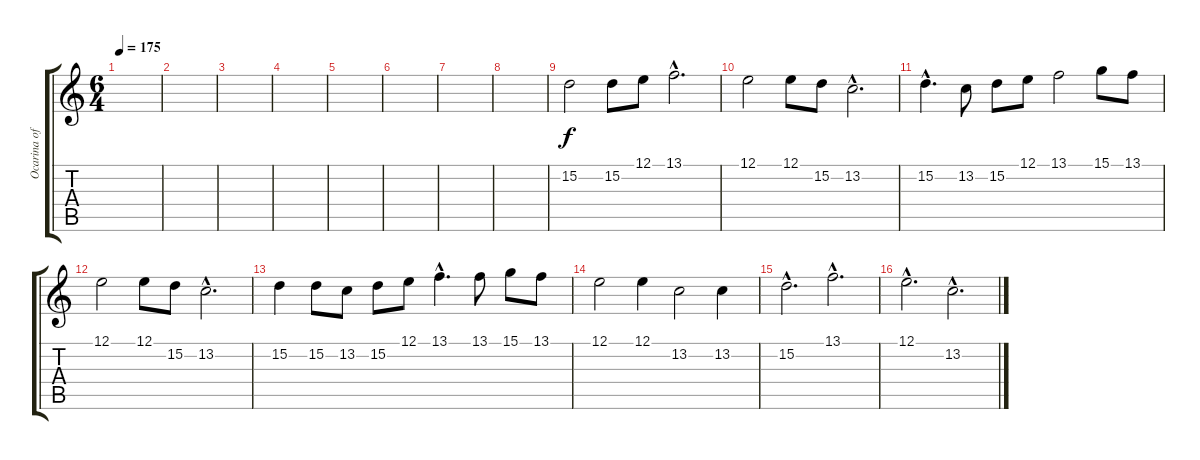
\track ("Ocarina of Time :)" "Ocarina of") {instrument ocarina}
\staff {score tabs}
\tuning (E4 B3 G3 D3 A2 E2) {hide}
\ts (6 4)
\tempo 175
\clef g2
\ks c
|
|
|
|
|
|
|
|
\section ("" "")
15.2.2{volume 7} 15.2.8 12.1.8 13.1{hac}.2{d} |
12.1.2 12.1.8 15.2.8 13.2{hac}.2{d} |
15.2{hac}.4{d} 13.2.8 15.2.8 12.1.8 13.1.2 15.1.8 13.1.8 |
12.1.2 12.1.8 15.2.8 13.2{hac}.2{d} |
15.2.4 15.2.8 13.2.8 15.2.8 12.1.8 13.1{hac}.4{d} 13.1.8 15.1.8 13.1.8 |
12.1.2 12.1.4 13.2.2 13.2.4 |
15.2{hac}.2{d} 13.1{hac}.2{d} |
12.1{hac}.2{d} 13.2{hac}.2{d}
